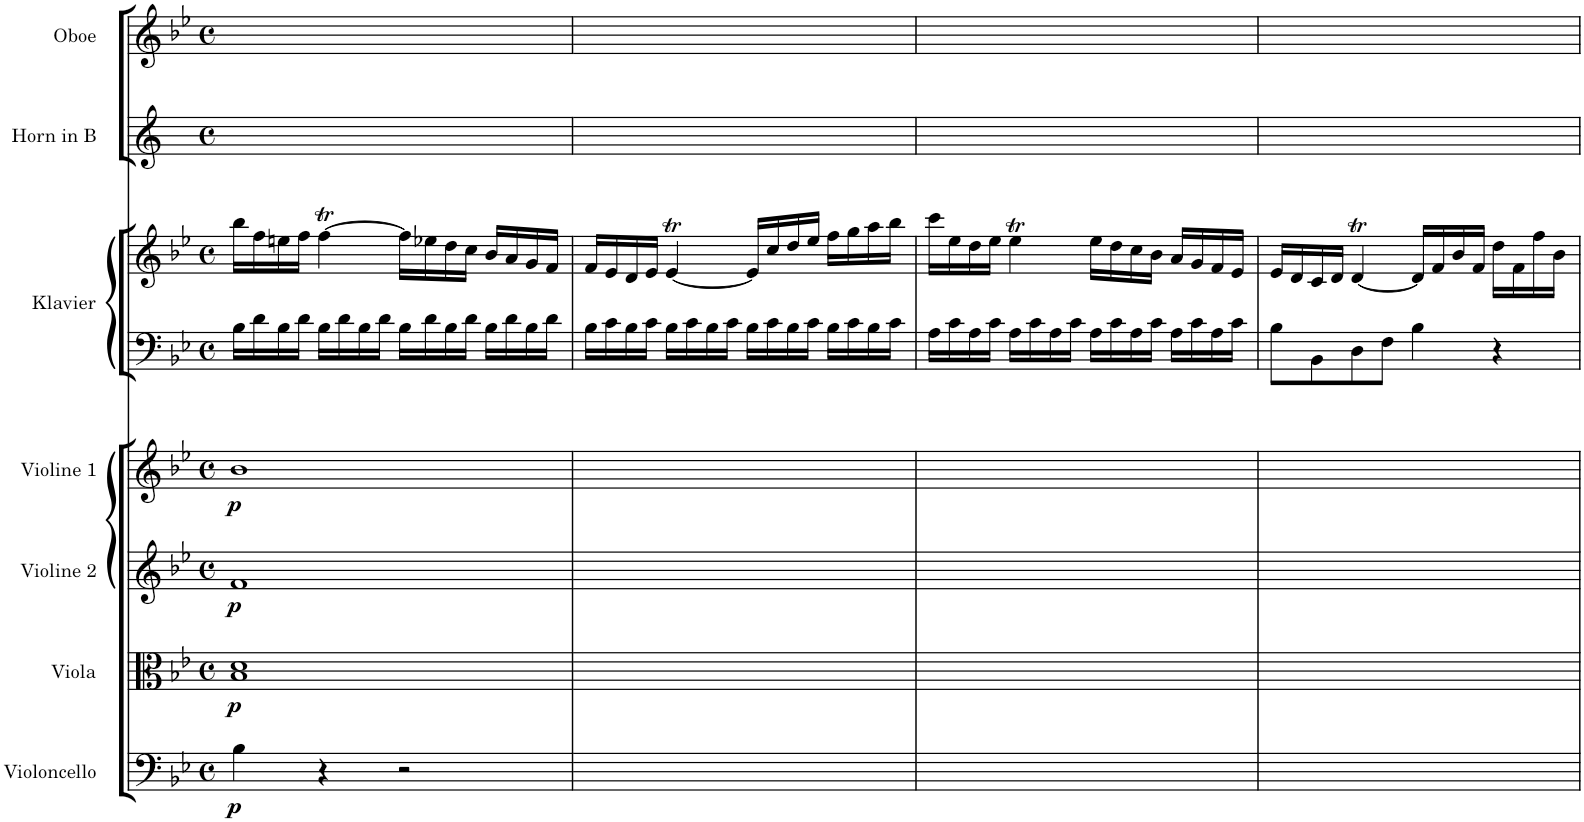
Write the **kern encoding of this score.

**kern	**dynam	**kern	**dynam	**kern	**dynam	**kern	**dynam	**kern	**kern	**kern	**kern
*part7	*part7	*part6	*part6	*part5	*part5	*part4	*part4	*part3	*part3	*part2	*part1
*staff8	*staff8	*staff7	*staff7	*staff6	*staff6	*staff5	*staff5	*staff4	*staff3	*staff2	*staff1
*I"Violoncello	*	*I"Viola	*	*I"Violine 2	*	*I"Violine 1	*	*I"Klavier	*	*I"Horn in B	*I"Oboe
*I'Vc.	*	*I'Va.	*	*I'Vl. 2	*	*I'Vl. 1	*	*I'Klav.	*	*I'Hrn. in B	*I'Ob.
*clefF4	*	*clefC3	*	*clefG2	*	*clefG2	*	*clefF4	*clefG2	*clefG2	*clefG2
*	*	*	*	*	*	*	*	*	*	*Trd1c2	*
*k[b-e-]	*	*k[b-e-]	*	*k[b-e-]	*	*k[b-e-]	*	*k[b-e-]	*k[b-e-]	*k[]	*k[b-e-]
*M4/4	*	*M4/4	*	*M4/4	*	*M4/4	*	*M4/4	*M4/4	*M4/4	*M4/4
*met(c)	*	*met(c)	*	*met(c)	*	*met(c)	*	*met(c)	*met(c)	*met(c)	*met(c)
=1	=1	=1	=1	=1	=1	=1	=1	=1	=1	=1	=1
!	!LO:DY:b	!	!LO:DY:b	!	!LO:DY:b	!	!LO:DY:b	!	!	!	!
4B-\	p	1B- 1d	p	1f	p	1b-	p	16B-\LL	16bb-\LL	1ryy	1ryy
.	.	.	.	.	.	.	.	16d\	16ff\	.	.
.	.	.	.	.	.	.	.	16B-\	16een\	.	.
.	.	.	.	.	.	.	.	16d\JJ	16ff\JJ	.	.
4r	.	.	.	.	.	.	.	16B-\LL	[4ffT\	.	.
.	.	.	.	.	.	.	.	16d\	.	.	.
.	.	.	.	.	.	.	.	16B-\	.	.	.
.	.	.	.	.	.	.	.	16d\JJ	.	.	.
2r	.	.	.	.	.	.	.	16B-\LL	16ff\LL]	.	.
.	.	.	.	.	.	.	.	16d\	16ee-X\	.	.
.	.	.	.	.	.	.	.	16B-\	16dd\	.	.
.	.	.	.	.	.	.	.	16d\JJ	16cc\JJ	.	.
.	.	.	.	.	.	.	.	16B-\LL	16b-/LL	.	.
.	.	.	.	.	.	.	.	16d\	16a/	.	.
.	.	.	.	.	.	.	.	16B-\	16g/	.	.
.	.	.	.	.	.	.	.	16d\JJ	16f/JJ	.	.
=2	=2	=2	=2	=2	=2	=2	=2	=2	=2	=2	=2
1ryy	.	1ryy	.	1ryy	.	1ryy	.	16B-\LL	16f/LL	1ryy	1ryy
.	.	.	.	.	.	.	.	16c\	16e-/	.	.
.	.	.	.	.	.	.	.	16B-\	16d/	.	.
.	.	.	.	.	.	.	.	16c\JJ	16e-/JJ	.	.
.	.	.	.	.	.	.	.	16B-\LL	[4e-T/	.	.
.	.	.	.	.	.	.	.	16c\	.	.	.
.	.	.	.	.	.	.	.	16B-\	.	.	.
.	.	.	.	.	.	.	.	16c\JJ	.	.	.
.	.	.	.	.	.	.	.	16B-\LL	16e-/LL]	.	.
.	.	.	.	.	.	.	.	16c\	16cc/	.	.
.	.	.	.	.	.	.	.	16B-\	16dd/	.	.
.	.	.	.	.	.	.	.	16c\JJ	16ee-/JJ	.	.
.	.	.	.	.	.	.	.	16B-\LL	16ff\LL	.	.
.	.	.	.	.	.	.	.	16c\	16gg\	.	.
.	.	.	.	.	.	.	.	16B-\	16aa\	.	.
.	.	.	.	.	.	.	.	16c\JJ	16bb-\JJ	.	.
=3	=3	=3	=3	=3	=3	=3	=3	=3	=3	=3	=3
1ryy	.	1ryy	.	1ryy	.	1ryy	.	16A\LL	16ccc\LL	1ryy	1ryy
.	.	.	.	.	.	.	.	16c\	16ee-\	.	.
.	.	.	.	.	.	.	.	16A\	16dd\	.	.
.	.	.	.	.	.	.	.	16c\JJ	16ee-\JJ	.	.
.	.	.	.	.	.	.	.	16A\LL	4ee-T\	.	.
.	.	.	.	.	.	.	.	16c\	.	.	.
.	.	.	.	.	.	.	.	16A\	.	.	.
.	.	.	.	.	.	.	.	16c\JJ	.	.	.
.	.	.	.	.	.	.	.	16A\LL	16ee-\LL	.	.
.	.	.	.	.	.	.	.	16c\	16dd\	.	.
.	.	.	.	.	.	.	.	16A\	16cc\	.	.
.	.	.	.	.	.	.	.	16c\JJ	16b-\JJ	.	.
.	.	.	.	.	.	.	.	16A\LL	16a/LL	.	.
.	.	.	.	.	.	.	.	16c\	16g/	.	.
.	.	.	.	.	.	.	.	16A\	16f/	.	.
.	.	.	.	.	.	.	.	16c\JJ	16e-/JJ	.	.
=4	=4	=4	=4	=4	=4	=4	=4	=4	=4	=4	=4
1ryy	.	1ryy	.	1ryy	.	1ryy	.	8B-\L	16e-/LL	1ryy	1ryy
.	.	.	.	.	.	.	.	.	16d/	.	.
.	.	.	.	.	.	.	.	8BB-\	16c/	.	.
.	.	.	.	.	.	.	.	.	16d/JJ	.	.
.	.	.	.	.	.	.	.	8D\	[4dt/	.	.
.	.	.	.	.	.	.	.	8F\J	.	.	.
.	.	.	.	.	.	.	.	4B-\	16d/LL]	.	.
.	.	.	.	.	.	.	.	.	16f/	.	.
.	.	.	.	.	.	.	.	.	16b-/	.	.
.	.	.	.	.	.	.	.	.	16f/JJ	.	.
.	.	.	.	.	.	.	.	4r	16dd\LL	.	.
.	.	.	.	.	.	.	.	.	16f\	.	.
.	.	.	.	.	.	.	.	.	16ff\	.	.
.	.	.	.	.	.	.	.	.	16b-\JJ	.	.
=	=	=	=	=	=	=	=	=	=	=	=
*-	*-	*-	*-	*-	*-	*-	*-	*-	*-	*-	*-
